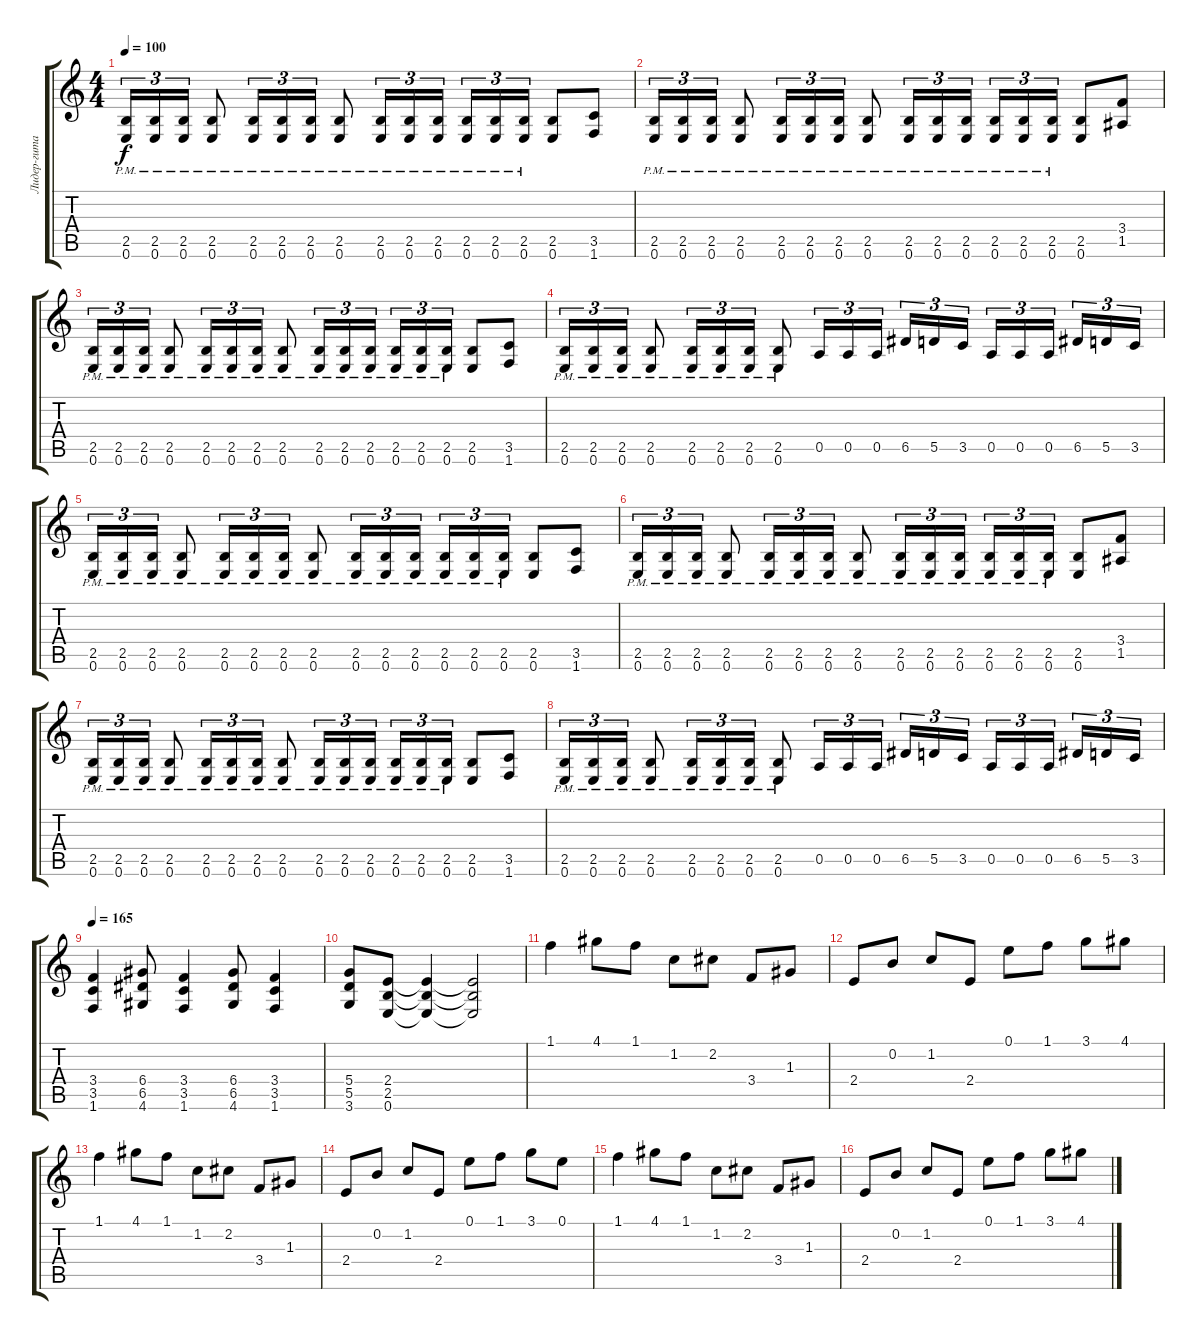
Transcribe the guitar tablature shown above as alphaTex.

\track ("Лидер-гитара (Гальдер)" "Лидер-гита") {instrument distortionguitar}
\staff {score tabs}
\tuning (E4 B3 G3 D3 A2 E2) {hide}
\ts (4 4)
\tempo 100
\clef g2
\ks c
(2.5{pm} 0.6{pm}).16{tu (3 2) dy f} (2.5{pm} 0.6{pm}).16{tu (3 2)} (2.5{pm} 0.6{pm}).16{tu (3 2)} (2.5{pm} 0.6{pm}).8 (2.5{pm} 0.6{pm}).16{tu (3 2)} (2.5{pm} 0.6{pm}).16{tu (3 2)} (2.5{pm} 0.6{pm}).16{tu (3 2)} (2.5{pm} 0.6{pm}).8 (2.5{pm} 0.6{pm}).16{tu (3 2)} (2.5{pm} 0.6{pm}).16{tu (3 2)} (2.5{pm} 0.6{pm}).16{tu (3 2) beam splitsecondary} (2.5{pm} 0.6{pm}).16{tu (3 2)} (2.5{pm} 0.6{pm}).16{tu (3 2)} (2.5{pm} 0.6{pm}).16{tu (3 2)} (2.5 0.6).8 (3.5 1.6).8 |
(2.5{pm} 0.6{pm}).16{tu (3 2)} (2.5{pm} 0.6{pm}).16{tu (3 2)} (2.5{pm} 0.6{pm}).16{tu (3 2)} (2.5{pm} 0.6{pm}).8 (2.5{pm} 0.6{pm}).16{tu (3 2)} (2.5{pm} 0.6{pm}).16{tu (3 2)} (2.5{pm} 0.6{pm}).16{tu (3 2)} (2.5{pm} 0.6{pm}).8 (2.5{pm} 0.6{pm}).16{tu (3 2)} (2.5{pm} 0.6{pm}).16{tu (3 2)} (2.5{pm} 0.6{pm}).16{tu (3 2) beam splitsecondary} (2.5{pm} 0.6{pm}).16{tu (3 2)} (2.5{pm} 0.6{pm}).16{tu (3 2)} (2.5{pm} 0.6{pm}).16{tu (3 2)} (2.5 0.6).8 (3.4 1.5).8 |
(2.5{pm} 0.6{pm}).16{tu (3 2)} (2.5{pm} 0.6{pm}).16{tu (3 2)} (2.5{pm} 0.6{pm}).16{tu (3 2)} (2.5{pm} 0.6{pm}).8 (2.5{pm} 0.6{pm}).16{tu (3 2)} (2.5{pm} 0.6{pm}).16{tu (3 2)} (2.5{pm} 0.6{pm}).16{tu (3 2)} (2.5{pm} 0.6{pm}).8 (2.5{pm} 0.6{pm}).16{tu (3 2)} (2.5{pm} 0.6{pm}).16{tu (3 2)} (2.5{pm} 0.6{pm}).16{tu (3 2) beam splitsecondary} (2.5{pm} 0.6{pm}).16{tu (3 2)} (2.5{pm} 0.6{pm}).16{tu (3 2)} (2.5{pm} 0.6{pm}).16{tu (3 2)} (2.5 0.6).8 (3.5 1.6).8 |
(2.5{pm} 0.6{pm}).16{tu (3 2)} (2.5{pm} 0.6{pm}).16{tu (3 2)} (2.5{pm} 0.6{pm}).16{tu (3 2)} (2.5{pm} 0.6{pm}).8 (2.5{pm} 0.6{pm}).16{tu (3 2)} (2.5{pm} 0.6{pm}).16{tu (3 2)} (2.5{pm} 0.6{pm}).16{tu (3 2)} (2.5{pm} 0.6{pm}).8 0.5.16{tu (3 2)} 0.5.16{tu (3 2)} 0.5.16{tu (3 2) beam splitsecondary} 6.5.16{tu (3 2)} 5.5.16{tu (3 2)} 3.5.16{tu (3 2)} 0.5.16{tu (3 2)} 0.5.16{tu (3 2)} 0.5.16{tu (3 2) beam splitsecondary} 6.5.16{tu (3 2)} 5.5.16{tu (3 2)} 3.5.16{tu (3 2)} |
(2.5{pm} 0.6{pm}).16{tu (3 2)} (2.5{pm} 0.6{pm}).16{tu (3 2)} (2.5{pm} 0.6{pm}).16{tu (3 2)} (2.5{pm} 0.6{pm}).8 (2.5{pm} 0.6{pm}).16{tu (3 2)} (2.5{pm} 0.6{pm}).16{tu (3 2)} (2.5{pm} 0.6{pm}).16{tu (3 2)} (2.5{pm} 0.6{pm}).8 (2.5{pm} 0.6{pm}).16{tu (3 2)} (2.5{pm} 0.6{pm}).16{tu (3 2)} (2.5{pm} 0.6{pm}).16{tu (3 2) beam splitsecondary} (2.5{pm} 0.6{pm}).16{tu (3 2)} (2.5{pm} 0.6{pm}).16{tu (3 2)} (2.5{pm} 0.6{pm}).16{tu (3 2)} (2.5 0.6).8 (3.5 1.6).8 |
(2.5{pm} 0.6{pm}).16{tu (3 2)} (2.5{pm} 0.6{pm}).16{tu (3 2)} (2.5{pm} 0.6{pm}).16{tu (3 2)} (2.5{pm} 0.6{pm}).8 (2.5{pm} 0.6{pm}).16{tu (3 2)} (2.5{pm} 0.6{pm}).16{tu (3 2)} (2.5{pm} 0.6{pm}).16{tu (3 2)} (2.5{pm} 0.6{pm}).8 (2.5{pm} 0.6{pm}).16{tu (3 2)} (2.5{pm} 0.6{pm}).16{tu (3 2)} (2.5{pm} 0.6{pm}).16{tu (3 2) beam splitsecondary} (2.5{pm} 0.6{pm}).16{tu (3 2)} (2.5{pm} 0.6{pm}).16{tu (3 2)} (2.5{pm} 0.6{pm}).16{tu (3 2)} (2.5 0.6).8 (3.4 1.5).8 |
(2.5{pm} 0.6{pm}).16{tu (3 2)} (2.5{pm} 0.6{pm}).16{tu (3 2)} (2.5{pm} 0.6{pm}).16{tu (3 2)} (2.5{pm} 0.6{pm}).8 (2.5{pm} 0.6{pm}).16{tu (3 2)} (2.5{pm} 0.6{pm}).16{tu (3 2)} (2.5{pm} 0.6{pm}).16{tu (3 2)} (2.5{pm} 0.6{pm}).8 (2.5{pm} 0.6{pm}).16{tu (3 2)} (2.5{pm} 0.6{pm}).16{tu (3 2)} (2.5{pm} 0.6{pm}).16{tu (3 2) beam splitsecondary} (2.5{pm} 0.6{pm}).16{tu (3 2)} (2.5{pm} 0.6{pm}).16{tu (3 2)} (2.5{pm} 0.6{pm}).16{tu (3 2)} (2.5 0.6).8 (3.5 1.6).8 |
(2.5{pm} 0.6{pm}).16{tu (3 2)} (2.5{pm} 0.6{pm}).16{tu (3 2)} (2.5{pm} 0.6{pm}).16{tu (3 2)} (2.5{pm} 0.6{pm}).8 (2.5{pm} 0.6{pm}).16{tu (3 2)} (2.5{pm} 0.6{pm}).16{tu (3 2)} (2.5{pm} 0.6{pm}).16{tu (3 2)} (2.5{pm} 0.6{pm}).8 0.5.16{tu (3 2)} 0.5.16{tu (3 2)} 0.5.16{tu (3 2) beam splitsecondary} 6.5.16{tu (3 2)} 5.5.16{tu (3 2)} 3.5.16{tu (3 2)} 0.5.16{tu (3 2)} 0.5.16{tu (3 2)} 0.5.16{tu (3 2) beam splitsecondary} 6.5.16{tu (3 2)} 5.5.16{tu (3 2)} 3.5.16{tu (3 2)} |
\tempo 165
(3.4 3.5 1.6).4 (6.4 6.5 4.6).8 (3.4 3.5 1.6).4 (6.4 6.5 4.6).8 (3.4 3.5 1.6).4 |
(5.4 5.5 3.6).8 (2.4 2.5 0.6).8 (2.4{t} 2.5{t} 0.6{t}).4 (2.4{t} 2.5{t} 0.6{t}).2 |
1.1.4 4.1.8 1.1.8 1.2.8 2.2.8 3.4.8 1.3.8 |
2.4.8 0.2.8 1.2.8 2.4.8 0.1.8 1.1.8 3.1.8 4.1.8 |
1.1.4 4.1.8 1.1.8 1.2.8 2.2.8 3.4.8 1.3.8 |
2.4.8 0.2.8 1.2.8 2.4.8 0.1.8 1.1.8 3.1.8 0.1.8 |
1.1.4 4.1.8 1.1.8 1.2.8 2.2.8 3.4.8 1.3.8 |
2.4.8 0.2.8 1.2.8 2.4.8 0.1.8 1.1.8 3.1.8 4.1.8
